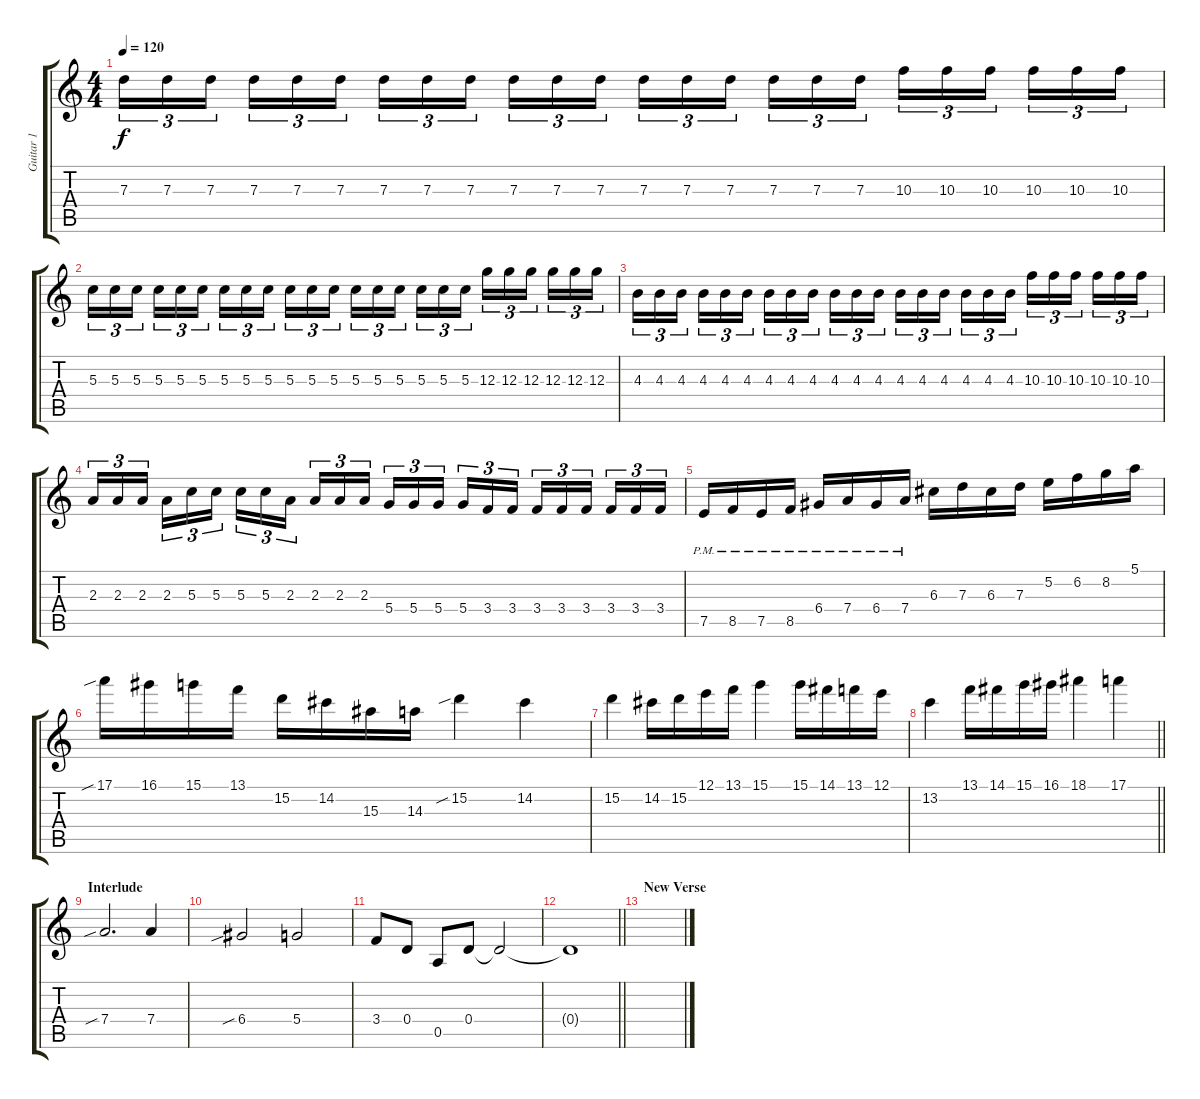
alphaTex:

\track ("Guitar 1" "Guitar 1") {instrument distortionguitar}
\staff {score tabs}
\tuning (E4 B3 G3 D3 A2 D2) {hide}
\ts (4 4)
\tempo 120
\clef g2
\ks c
7.3.16{tu (3 2) dy f} 7.3.16{tu (3 2)} 7.3.16{tu (3 2) beam splitsecondary} 7.3.16{tu (3 2)} 7.3.16{tu (3 2)} 7.3.16{tu (3 2)} 7.3.16{tu (3 2)} 7.3.16{tu (3 2)} 7.3.16{tu (3 2) beam splitsecondary} 7.3.16{tu (3 2)} 7.3.16{tu (3 2)} 7.3.16{tu (3 2)} 7.3.16{tu (3 2)} 7.3.16{tu (3 2)} 7.3.16{tu (3 2) beam splitsecondary} 7.3.16{tu (3 2)} 7.3.16{tu (3 2)} 7.3.16{tu (3 2)} 10.3.16{tu (3 2)} 10.3.16{tu (3 2)} 10.3.16{tu (3 2) beam splitsecondary} 10.3.16{tu (3 2)} 10.3.16{tu (3 2)} 10.3.16{tu (3 2)} |
5.3.16{tu (3 2)} 5.3.16{tu (3 2)} 5.3.16{tu (3 2) beam splitsecondary} 5.3.16{tu (3 2)} 5.3.16{tu (3 2)} 5.3.16{tu (3 2)} 5.3.16{tu (3 2)} 5.3.16{tu (3 2)} 5.3.16{tu (3 2) beam splitsecondary} 5.3.16{tu (3 2)} 5.3.16{tu (3 2)} 5.3.16{tu (3 2)} 5.3.16{tu (3 2)} 5.3.16{tu (3 2)} 5.3.16{tu (3 2) beam splitsecondary} 5.3.16{tu (3 2)} 5.3.16{tu (3 2)} 5.3.16{tu (3 2)} 12.3.16{tu (3 2)} 12.3.16{tu (3 2)} 12.3.16{tu (3 2) beam splitsecondary} 12.3.16{tu (3 2)} 12.3.16{tu (3 2)} 12.3.16{tu (3 2)} |
4.3.16{tu (3 2)} 4.3.16{tu (3 2)} 4.3.16{tu (3 2) beam splitsecondary} 4.3.16{tu (3 2)} 4.3.16{tu (3 2)} 4.3.16{tu (3 2)} 4.3.16{tu (3 2)} 4.3.16{tu (3 2)} 4.3.16{tu (3 2) beam splitsecondary} 4.3.16{tu (3 2)} 4.3.16{tu (3 2)} 4.3.16{tu (3 2)} 4.3.16{tu (3 2)} 4.3.16{tu (3 2)} 4.3.16{tu (3 2) beam splitsecondary} 4.3.16{tu (3 2)} 4.3.16{tu (3 2)} 4.3.16{tu (3 2)} 10.3.16{tu (3 2)} 10.3.16{tu (3 2)} 10.3.16{tu (3 2) beam splitsecondary} 10.3.16{tu (3 2)} 10.3.16{tu (3 2)} 10.3.16{tu (3 2)} |
2.3.16{tu (3 2)} 2.3.16{tu (3 2)} 2.3.16{tu (3 2) beam splitsecondary} 2.3.16{tu (3 2)} 5.3.16{tu (3 2)} 5.3.16{tu (3 2)} 5.3.16{tu (3 2)} 5.3.16{tu (3 2)} 2.3.16{tu (3 2) beam splitsecondary} 2.3.16{tu (3 2)} 2.3.16{tu (3 2)} 2.3.16{tu (3 2)} 5.4.16{tu (3 2)} 5.4.16{tu (3 2)} 5.4.16{tu (3 2) beam splitsecondary} 5.4.16{tu (3 2)} 3.4.16{tu (3 2)} 3.4.16{tu (3 2)} 3.4.16{tu (3 2)} 3.4.16{tu (3 2)} 3.4.16{tu (3 2) beam splitsecondary} 3.4.16{tu (3 2)} 3.4.16{tu (3 2)} 3.4.16{tu (3 2)} |
7.5{pm}.16 8.5{pm}.16 7.5{pm}.16 8.5{pm}.16 6.4{pm}.16 7.4{pm}.16 6.4{pm}.16 7.4{pm}.16 6.3.16 7.3.16 6.3.16 7.3.16 5.2.16 6.2.16 8.2.16 5.1.16 |
17.1{sib}.16 16.1.16 15.1.16 13.1.16 15.2.16 14.2.16 15.3.16 14.3.16 15.2{sib}.4 14.2.4 |
15.2.4 14.2.16 15.2.16 12.1.16 13.1.16 15.1.4 15.1.16 14.1.16 13.1.16 12.1.16 |
\barLineRight lightlight
13.2.4 13.1.16 14.1.16 15.1.16 16.1.16 18.1.4 17.1.4 |
\section ("" "Interlude")
7.4{sib}.2{d} 7.4.4 |
6.4{sib}.2 5.4.2 |
3.4.8 0.4.8 0.5.8 0.4.8 0.4{t}.2 |
\barLineRight lightlight
0.4{t}.1 |
\section ("" "New Verse")
